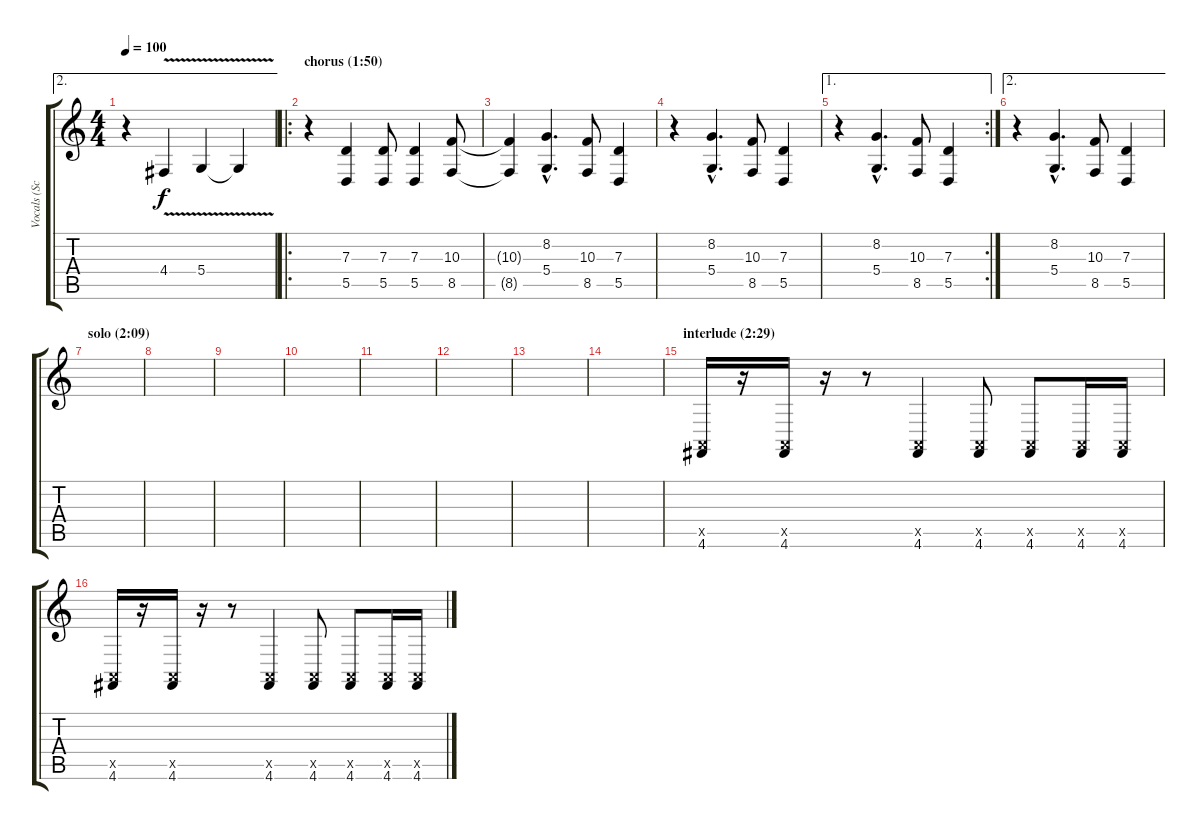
\track ("Vocals (Scott)" "Vocals (Sc") {instrument cello}
\staff {score tabs}
\tuning (E4 B3 G3 D3 A2 D2) {hide}
\ae 2
\ts (4 4)
\tempo 100
\clef g2
\ks c
r.4{dy f instrument lead6voice} 4.4{v}.4 5.4{v}.4 5.4{t}.4 |
\ro
\section ("" "chorus (1:50)")
r.4{instrument cello} (7.3 5.5).4 (7.3 5.5).8 (7.3 5.5).4 (10.3 8.5).8 |
(10.3{t} 8.5{t}).4 (8.2{hac} 5.4{hac}).4{d} (10.3 8.5).8 (7.3 5.5).4 |
r.4 (8.2{hac} 5.4{hac}).4{d} (10.3 8.5).8 (7.3 5.5).4 |
\ae 1
\rc 2
r.4 (8.2{hac} 5.4{hac}).4{d} (10.3 8.5).8 (7.3 5.5).4 |
\ae 2
r.4 (8.2{hac} 5.4{hac}).4{d} (10.3 8.5).8 (7.3 5.5).4 |
\section ("" "solo (2:09)")
|
|
|
|
|
|
|
|
\section ("" "interlude (2:29)")
(0.5{x} 4.6).16 r.16 (0.5{x} 4.6).16 r.16 r.8 (0.5{x} 4.6).4 (0.5{x} 4.6).8 (0.5{x} 4.6).8 (0.5{x} 4.6).16 (0.5{x} 4.6).16 |
(0.5{x} 4.6).16 r.16 (0.5{x} 4.6).16 r.16 r.8 (0.5{x} 4.6).4 (0.5{x} 4.6).8 (0.5{x} 4.6).8 (0.5{x} 4.6).16 (0.5{x} 4.6).16
